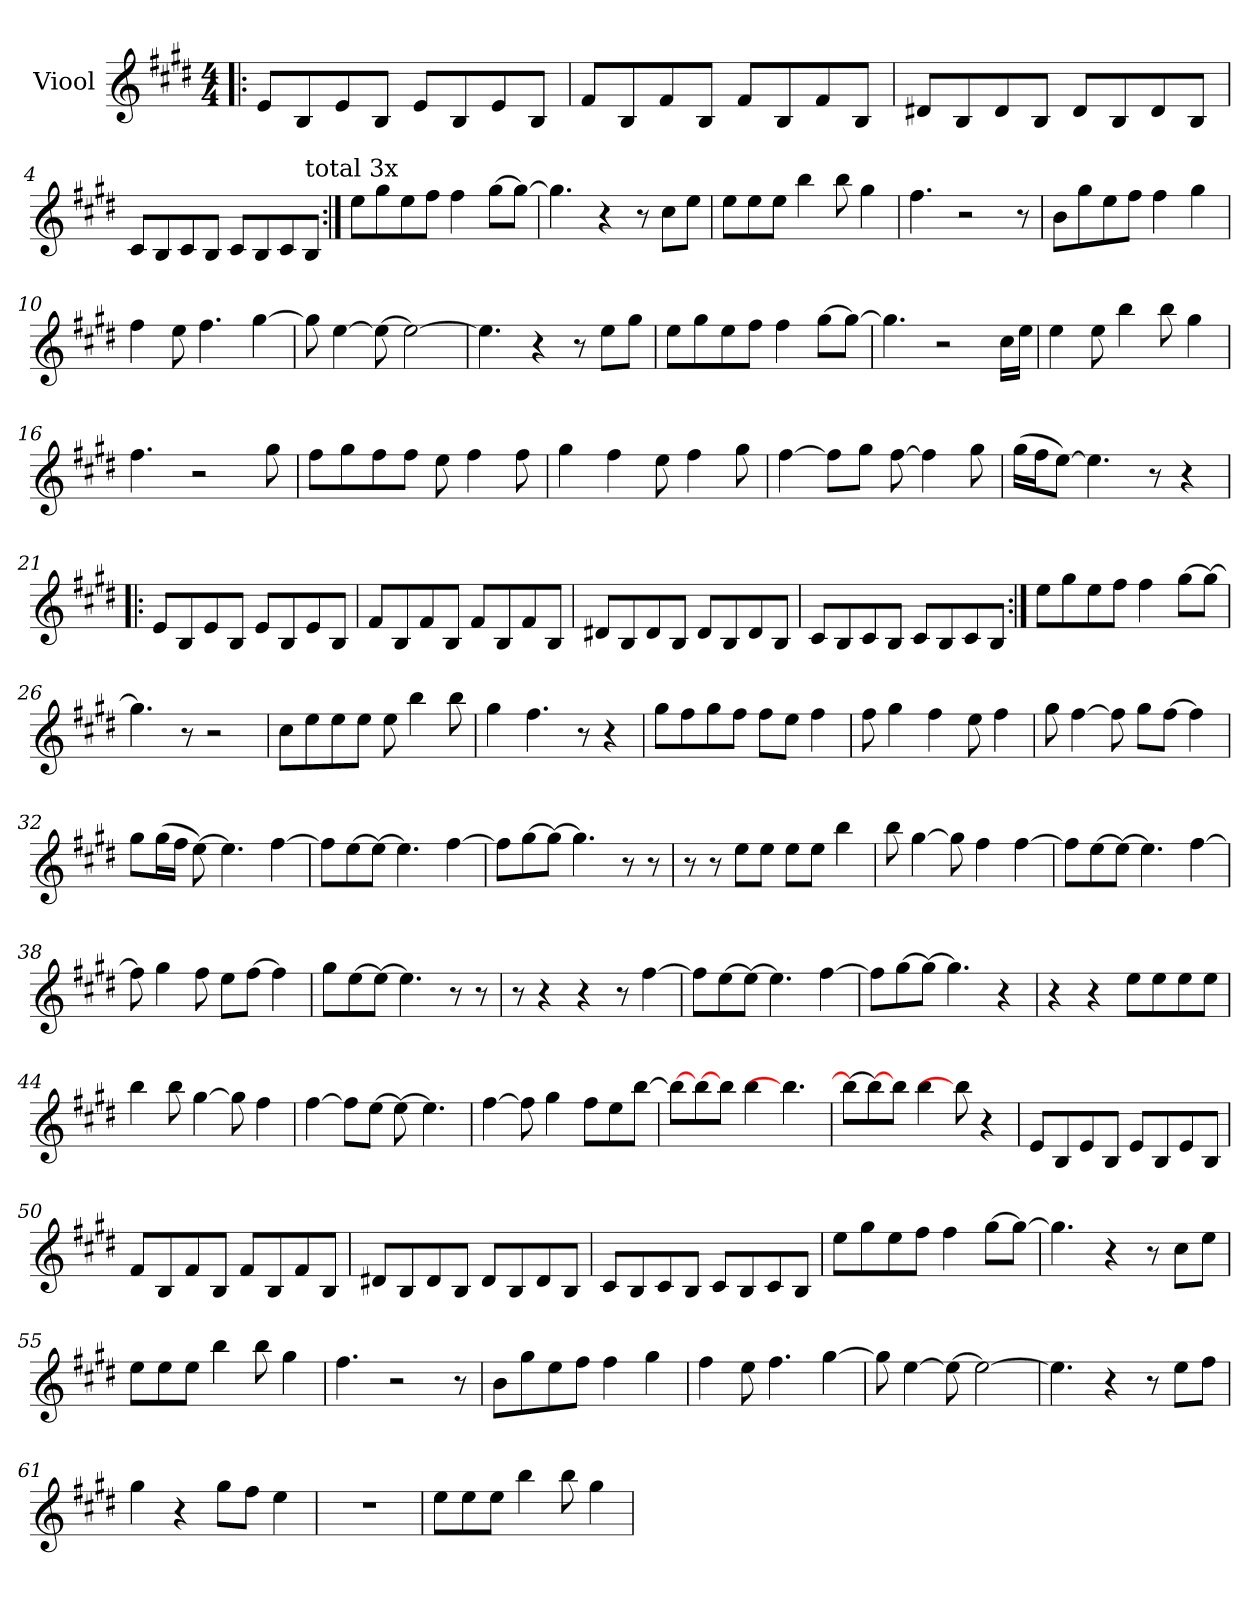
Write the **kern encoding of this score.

**kern
*part1
*staff1
*I"Viool
*I'Vl.
*clefG2
*k[f#c#g#d#]
*M4/4
=1!|:
8e/L
8B/
8e/
8B/J
8e/L
8B/
8e/
8B/J
=2
8f#/L
8B/
8f#/
8B/J
8f#/L
8B/
8f#/
8B/J
=3
8d#X/L
8B/
8d#/
8B/J
8d#/L
8B/
8d#/
8B/J
=4
8c#/L
8B/
8c#/
8B/J
8c#/L
8B/
8c#/
!LO:TX:a:t=total 3x
8B/J
!!LO:LB:g=z
=5:|!
8ee\L
8gg#\
8ee\
8ff#\J
4ff#\
[8gg#\L
8gg#\J_
=6
4.gg#\]
4r
8r
8cc#\L
8ee\J
=7
8ee\L
8ee\
8ee\J
4bb\
8bb\
4gg#\
=8
4.ff#\
2r
8r
=9
8b\L
8gg#\
8ee\
8ff#\J
4ff#\
4gg#\
=10
4ff#\
8ee\
4.ff#\
[4gg#\
=11
8gg#\]
[4ee\
8ee\_
2ee\_
=12
4.ee\]
4r
8r
8ee\L
8gg#\J
!!LO:LB:g=z
=13
8ee\L
8gg#\
8ee\
8ff#\J
4ff#\
[8gg#\L
8gg#\J_
=14
4.gg#\]
2r
16cc#\LL
16ee\JJ
=15
4ee\
8ee\
4bb\
8bb\
4gg#\
=16
4.ff#\
2r
8gg#\
=17
8ff#\L
8gg#\
8ff#\
8ff#\J
8ee\
4ff#\
8ff#\
=18
4gg#\
4ff#\
8ee\
4ff#\
8gg#\
=19
[4ff#\
8ff#\L]
8gg#\J
[8ff#\
4ff#\]
8gg#\
!!LO:LB:g=z
=20
(>16gg#\LL
16ff#\J
[8ee\J)
4.ee\]
8r
4r
=21!|:
8e/L
8B/
8e/
8B/J
8e/L
8B/
8e/
8B/J
=22
8f#/L
8B/
8f#/
8B/J
8f#/L
8B/
8f#/
8B/J
=23
8d#X/L
8B/
8d#/
8B/J
8d#/L
8B/
8d#/
8B/J
=24
8c#/L
8B/
8c#/
8B/J
8c#/L
8B/
8c#/
8B/J
!!LO:LB:g=z
=25:|!
8ee\L
8gg#\
8ee\
8ff#\J
4ff#\
[8gg#\L
8gg#\J_
=26
4.gg#\]
8r
2r
=27
8cc#\L
8ee\
8ee\
8ee\J
8ee\
4bb\
8bb\
=28
4gg#\
4.ff#\
8r
4r
=29
8gg#\L
8ff#\
8gg#\
8ff#\J
8ff#\L
8ee\J
4ff#\
=30
8ff#\
4gg#\
4ff#\
8ee\
4ff#\
=31
8gg#\
[4ff#\
8ff#\]
8gg#\L
[8ff#\J
4ff#\]
!!LO:LB:g=z
=32
8gg#\L
(>16gg#\L
16ff#\JJ
[8ee\)
4.ee\]
[4ff#\
=33
8ff#\L]
[8ee\
8ee\J_
4.ee\]
[4ff#\
=34
8ff#\L]
[8gg#\
8gg#\J_
4.gg#\]
8r
8r
=35
8r
8r
8ee\L
8ee\J
8ee\L
8ee\J
4bb\
=36
8bb\
[4gg#\
8gg#\]
4ff#\
[4ff#\
=37
8ff#\L]
[8ee\
8ee\J_
4.ee\]
[4ff#\
=38
8ff#\]
4gg#\
8ff#\
8ee\L
[8ff#\J
4ff#\]
!!LO:LB:g=z
=39
8gg#\L
[8ee\
8ee\J_
4.ee\]
8r
8r
=40
8r
4r
4r
8r
[4ff#\
=41
8ff#\L]
[8ee\
8ee\J_
4.ee\]
[4ff#\
=42
8ff#\L]
[8gg#\
8gg#\J_
4.gg#\]
4r
=43
4r
4r
8ee\L
8ee\
8ee\
8ee\J
=44
4bb\
8bb\
[4gg#\
8gg#\]
4ff#\
=45
[4ff#\
8ff#\L]
[8ee\J
8ee\_
4.ee\]
!!LO:LB:g=z
=46
[4ff#\
8ff#\]
4gg#\
8ff#\L
8ee\
[8bb\J
=47
8bb\L_
[8bb\
8bb\J
4bb\
4.bb\]
=48
8bb\L_
8bb\_
8bb\J
4bb\
8bb\]
4r
=49
8e/L
8B/
8e/
8B/J
8e/L
8B/
8e/
8B/J
=50
8f#/L
8B/
8f#/
8B/J
8f#/L
8B/
8f#/
8B/J
!!LO:LB:g=z
=51
8d#X/L
8B/
8d#/
8B/J
8d#/L
8B/
8d#/
8B/J
=52
8c#/L
8B/
8c#/
8B/J
8c#/L
8B/
8c#/
8B/J
=53
8ee\L
8gg#\
8ee\
8ff#\J
4ff#\
[8gg#\L
8gg#\J_
=54
4.gg#\]
4r
8r
8cc#\L
8ee\J
=55
8ee\L
8ee\
8ee\J
4bb\
8bb\
4gg#\
=56
4.ff#\
2r
8r
!!LO:LB:g=z
=57
8b\L
8gg#\
8ee\
8ff#\J
4ff#\
4gg#\
=58
4ff#\
8ee\
4.ff#\
[4gg#\
=59
8gg#\]
[4ee\
8ee\_
2ee\_
=60
4.ee\]
4r
8r
8ee\L
8ff#\J
=61
4gg#\
4r
8gg#\L
8ff#\J
4ee\
=62
1r
=63
8ee\L
8ee\
8ee\J
4bb\
8bb\
4gg#\
=
*-
